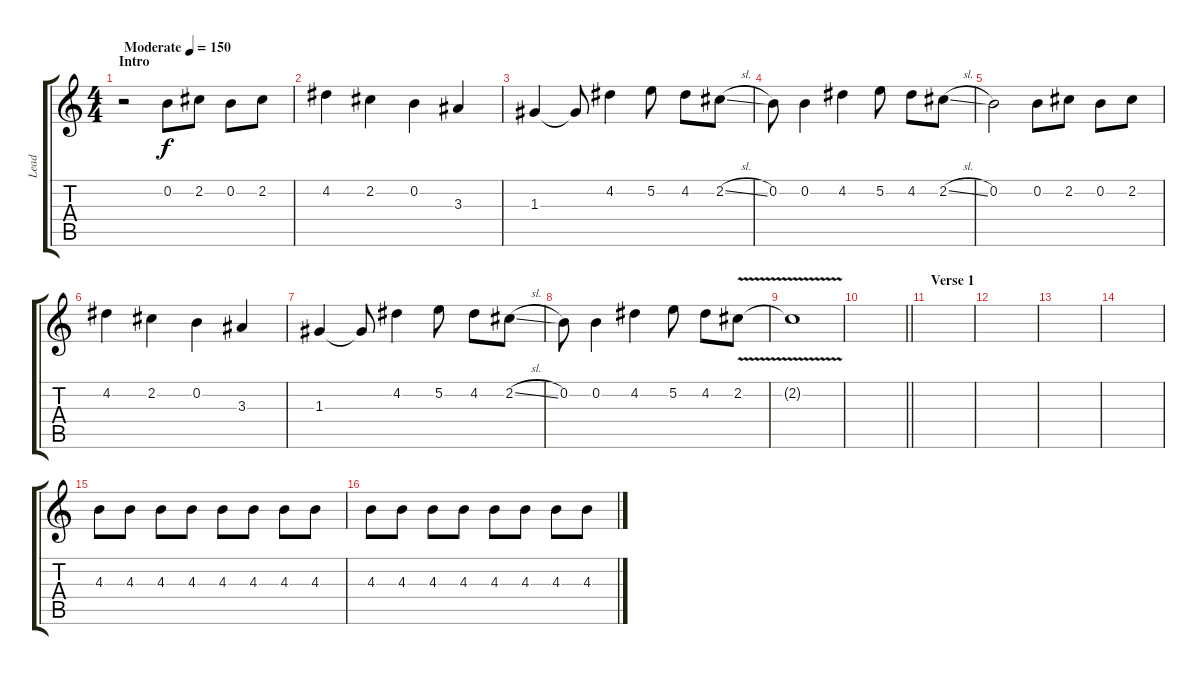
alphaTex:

\track ("Lead" "Lead") {instrument overdrivenguitar}
\staff {score tabs}
\tuning (E4 B3 G3 D3 A2 E2) {hide}
\ts (4 4)
\section ("" "Intro")
\tempo (150 "Moderate")
\clef g2
\ks c
r.2{dy f instrument overdrivenguitar} 0.2.8 2.2.8 0.2.8 2.2.8 |
4.2.4 2.2.4 0.2.4 3.3.4 |
1.3.4 1.3{t}.8 4.2.4 5.2.8 4.2.8 2.2{sl}.8 |
0.2.8 0.2.4 4.2.4 5.2.8 4.2.8 2.2{sl}.8 |
0.2.2 0.2.8 2.2.8 0.2.8 2.2.8 |
4.2.4 2.2.4 0.2.4 3.3.4 |
1.3.4 1.3{t}.8 4.2.4 5.2.8 4.2.8 2.2{sl}.8 |
0.2.8 0.2.4 4.2.4 5.2.8 4.2.8 2.2{v}.8 |
2.2{t}.1 |
\barLineRight lightlight
|
\section ("" "Verse 1")
|
|
|
|
4.3.8 4.3.8 4.3.8 4.3.8 4.3.8 4.3.8 4.3.8 4.3.8 |
4.3.8 4.3.8 4.3.8 4.3.8 4.3.8 4.3.8 4.3.8 4.3.8
